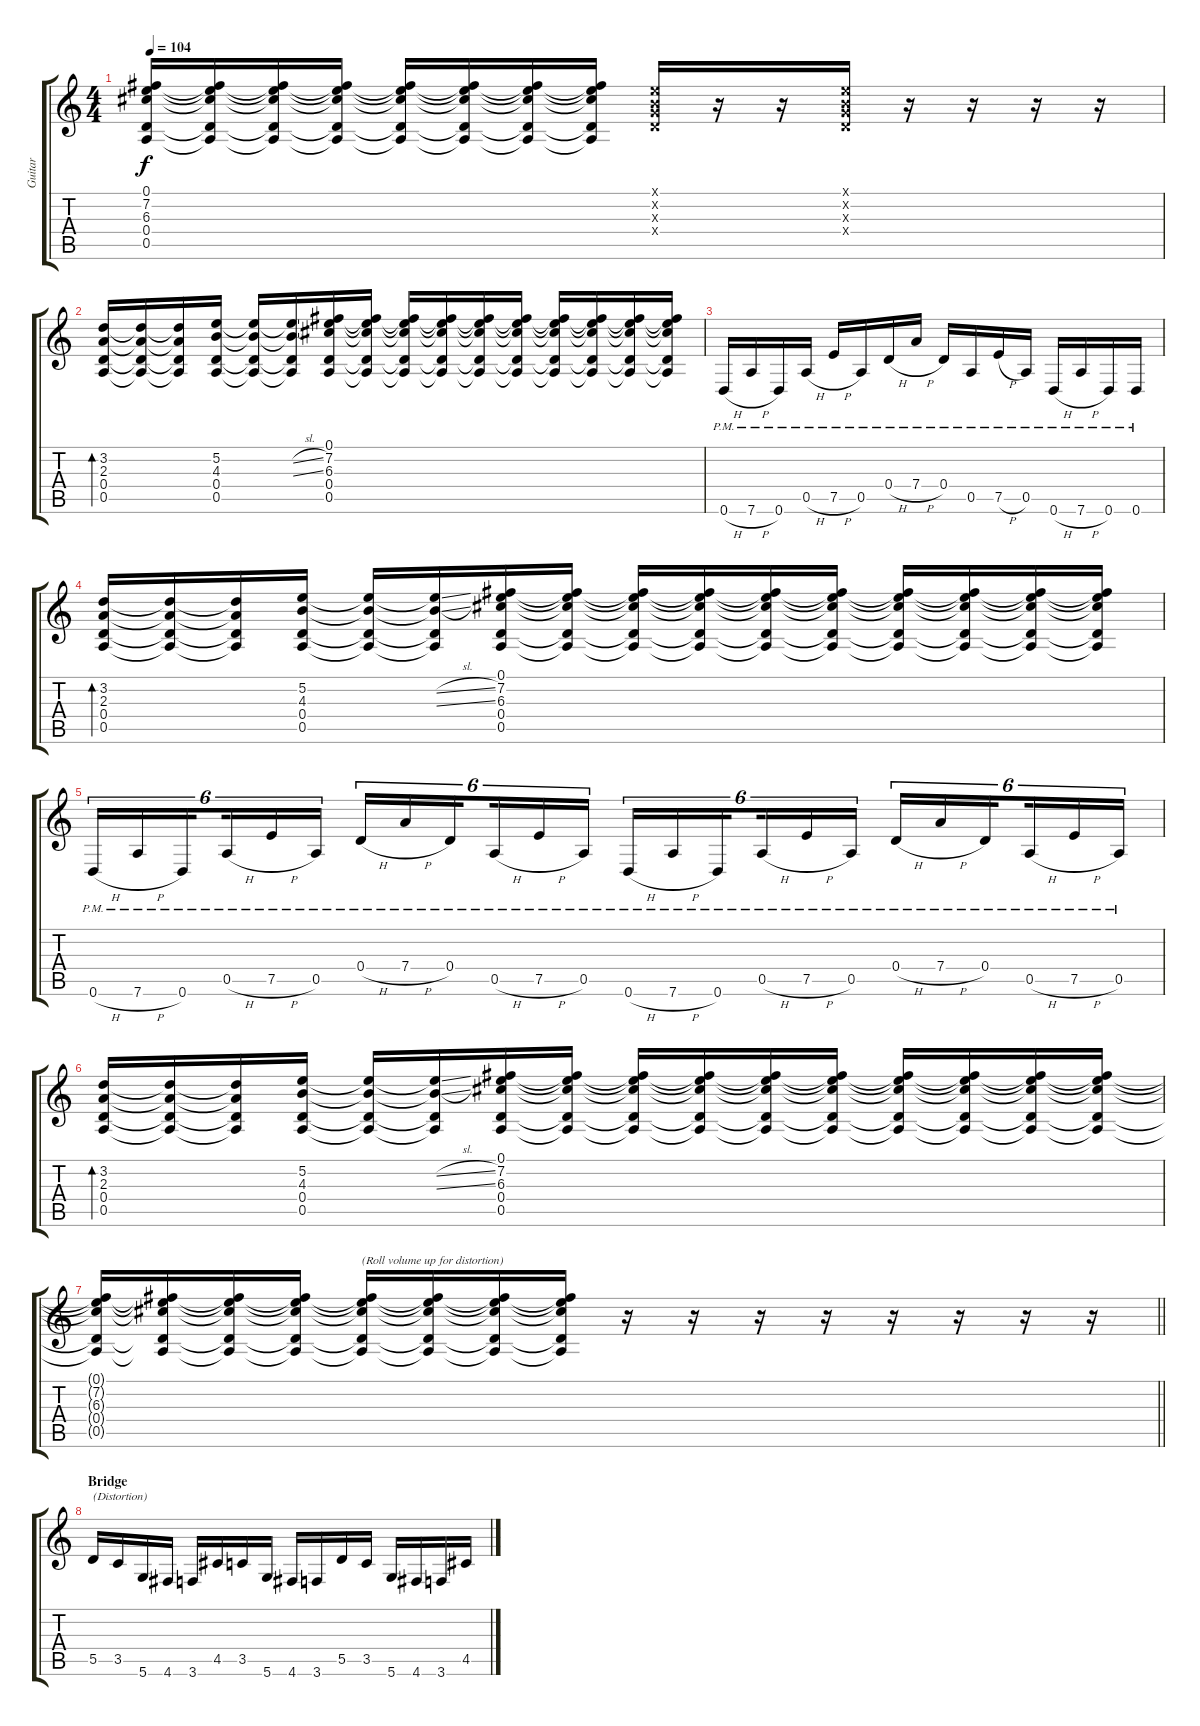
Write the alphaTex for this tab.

\track ("Guitar" "Guitar") {instrument overdrivenguitar}
\staff {score tabs}
\tuning (E4 B3 G3 D3 A2 D2) {hide}
\ts (4 4)
\tempo 104
\clef g2
\ks c
(0.1{t} 7.2{t} 6.3{t} 0.4{t} 0.5{t}).16{dy f} (0.1{t} 7.2{t} 6.3{t} 0.4{t} 0.5{t}).16 (0.1{t} 7.2{t} 6.3{t} 0.4{t} 0.5{t}).16 (0.1{t} 7.2{t} 6.3{t} 0.4{t} 0.5{t}).16 (0.1{t} 7.2{t} 6.3{t} 0.4{t} 0.5{t}).16 (0.1{t} 7.2{t} 6.3{t} 0.4{t} 0.5{t}).16 (0.1{t} 7.2{t} 6.3{t} 0.4{t} 0.5{t}).16 (0.1{t} 7.2{t} 6.3{t} 0.4{t} 0.5{t}).16 (0.1{x} 0.2{x} 0.3{x} 0.4{x}).16 r.16 r.16 (0.1{x} 0.2{x} 0.3{x} 0.4{x}).16 r.16 r.16 r.16 r.16 |
(3.2 2.3 0.4 0.5).16{bd 120} (3.2{t} 2.3{t} 0.4{t} 0.5{t}).16 (3.2{t} 2.3{t} 0.4{t} 0.5{t}).16 (5.2 4.3 0.4 0.5).16 (5.2{t} 4.3{t} 0.4{t} 0.5{t}).16 (5.2{sl t} 4.3{sl t} 0.4{t} 0.5{t}).16 (0.1 7.2 6.3 0.4 0.5).16 (0.1{t} 7.2{t} 6.3{t} 0.4{t} 0.5{t}).16 (0.1{t} 7.2{t} 6.3{t} 0.4{t} 0.5{t}).16 (0.1{t} 7.2{t} 6.3{t} 0.4{t} 0.5{t}).16 (0.1{t} 7.2{t} 6.3{t} 0.4{t} 0.5{t}).16 (0.1{t} 7.2{t} 6.3{t} 0.4{t} 0.5{t}).16 (0.1{t} 7.2{t} 6.3{t} 0.4{t} 0.5{t}).16 (0.1{t} 7.2{t} 6.3{t} 0.4{t} 0.5{t}).16 (0.1{t} 7.2{t} 6.3{t} 0.4{t} 0.5{t}).16 (0.1{t} 7.2{t} 6.3{t} 0.4{t} 0.5{t}).16 |
0.6{h pm}.16 7.6{h pm}.16 0.6{pm}.16 0.5{h pm}.16 7.5{h pm}.16 0.5{pm}.16 0.4{h pm}.16 7.4{h pm}.16 0.4{pm}.16 0.5{pm}.16 7.5{h pm}.16 0.5{pm}.16 0.6{h pm}.16 7.6{h pm}.16 0.6{pm}.16 0.6{pm}.16 |
(3.2 2.3 0.4 0.5).16{bd 120} (3.2{t} 2.3{t} 0.4{t} 0.5{t}).16 (3.2{t} 2.3{t} 0.4{t} 0.5{t}).16 (5.2 4.3 0.4 0.5).16 (5.2{t} 4.3{t} 0.4{t} 0.5{t}).16 (5.2{sl t} 4.3{sl t} 0.4{t} 0.5{t}).16 (0.1 7.2 6.3 0.4 0.5).16 (0.1{t} 7.2{t} 6.3{t} 0.4{t} 0.5{t}).16 (0.1{t} 7.2{t} 6.3{t} 0.4{t} 0.5{t}).16 (0.1{t} 7.2{t} 6.3{t} 0.4{t} 0.5{t}).16 (0.1{t} 7.2{t} 6.3{t} 0.4{t} 0.5{t}).16 (0.1{t} 7.2{t} 6.3{t} 0.4{t} 0.5{t}).16 (0.1{t} 7.2{t} 6.3{t} 0.4{t} 0.5{t}).16 (0.1{t} 7.2{t} 6.3{t} 0.4{t} 0.5{t}).16 (0.1{t} 7.2{t} 6.3{t} 0.4{t} 0.5{t}).16 (0.1{t} 7.2{t} 6.3{t} 0.4{t} 0.5{t}).16 |
0.6{h pm}.16{tu (6 4)} 7.6{h pm}.16{tu (6 4)} 0.6{pm}.16{tu (6 4) beam splitsecondary} 0.5{h pm}.16{tu (6 4)} 7.5{h pm}.16{tu (6 4)} 0.5{pm}.16{tu (6 4)} 0.4{h pm}.16{tu (6 4)} 7.4{h pm}.16{tu (6 4)} 0.4{pm}.16{tu (6 4) beam splitsecondary} 0.5{h pm}.16{tu (6 4)} 7.5{h pm}.16{tu (6 4)} 0.5{pm}.16{tu (6 4)} 0.6{h pm}.16{tu (6 4)} 7.6{h pm}.16{tu (6 4)} 0.6{pm}.16{tu (6 4) beam splitsecondary} 0.5{h pm}.16{tu (6 4)} 7.5{h pm}.16{tu (6 4)} 0.5{pm}.16{tu (6 4)} 0.4{h pm}.16{tu (6 4)} 7.4{h pm}.16{tu (6 4)} 0.4{pm}.16{tu (6 4) beam splitsecondary} 0.5{h pm}.16{tu (6 4)} 7.5{h pm}.16{tu (6 4)} 0.5{pm}.16{tu (6 4)} |
(3.2 2.3 0.4 0.5).16{bd 120} (3.2{t} 2.3{t} 0.4{t} 0.5{t}).16 (3.2{t} 2.3{t} 0.4{t} 0.5{t}).16 (5.2 4.3 0.4 0.5).16 (5.2{t} 4.3{t} 0.4{t} 0.5{t}).16 (5.2{sl t} 4.3{sl t} 0.4{t} 0.5{t}).16 (0.1 7.2 6.3 0.4 0.5).16 (0.1{t} 7.2{t} 6.3{t} 0.4{t} 0.5{t}).16 (0.1{t} 7.2{t} 6.3{t} 0.4{t} 0.5{t}).16 (0.1{t} 7.2{t} 6.3{t} 0.4{t} 0.5{t}).16 (0.1{t} 7.2{t} 6.3{t} 0.4{t} 0.5{t}).16 (0.1{t} 7.2{t} 6.3{t} 0.4{t} 0.5{t}).16 (0.1{t} 7.2{t} 6.3{t} 0.4{t} 0.5{t}).16 (0.1{t} 7.2{t} 6.3{t} 0.4{t} 0.5{t}).16 (0.1{t} 7.2{t} 6.3{t} 0.4{t} 0.5{t}).16 (0.1{t} 7.2{t} 6.3{t} 0.4{t} 0.5{t}).16 |
\barLineRight lightlight
(0.1{t} 7.2{t} 6.3{t} 0.4{t} 0.5{t}).16 (0.1{t} 7.2{t} 6.3{t} 0.4{t} 0.5{t}).16 (0.1{t} 7.2{t} 6.3{t} 0.4{t} 0.5{t}).16 (0.1{t} 7.2{t} 6.3{t} 0.4{t} 0.5{t}).16 (0.1{t} 7.2{t} 6.3{t} 0.4{t} 0.5{t}).16{txt "(Roll volume up for distortion)"} (0.1{t} 7.2{t} 6.3{t} 0.4{t} 0.5{t}).16 (0.1{t} 7.2{t} 6.3{t} 0.4{t} 0.5{t}).16 (0.1{t} 7.2{t} 6.3{t} 0.4{t} 0.5{t}).16 r.16 r.16 r.16 r.16 r.16 r.16 r.16 r.16 |
\section ("" "Bridge")
5.5.16{txt "(Distortion)" instrument overdrivenguitar} 3.5.16 5.6.16 4.6.16 3.6.16 4.5.16 3.5.16 5.6.16 4.6.16 3.6.16 5.5.16 3.5.16 5.6.16 4.6.16 3.6.16 4.5.16
